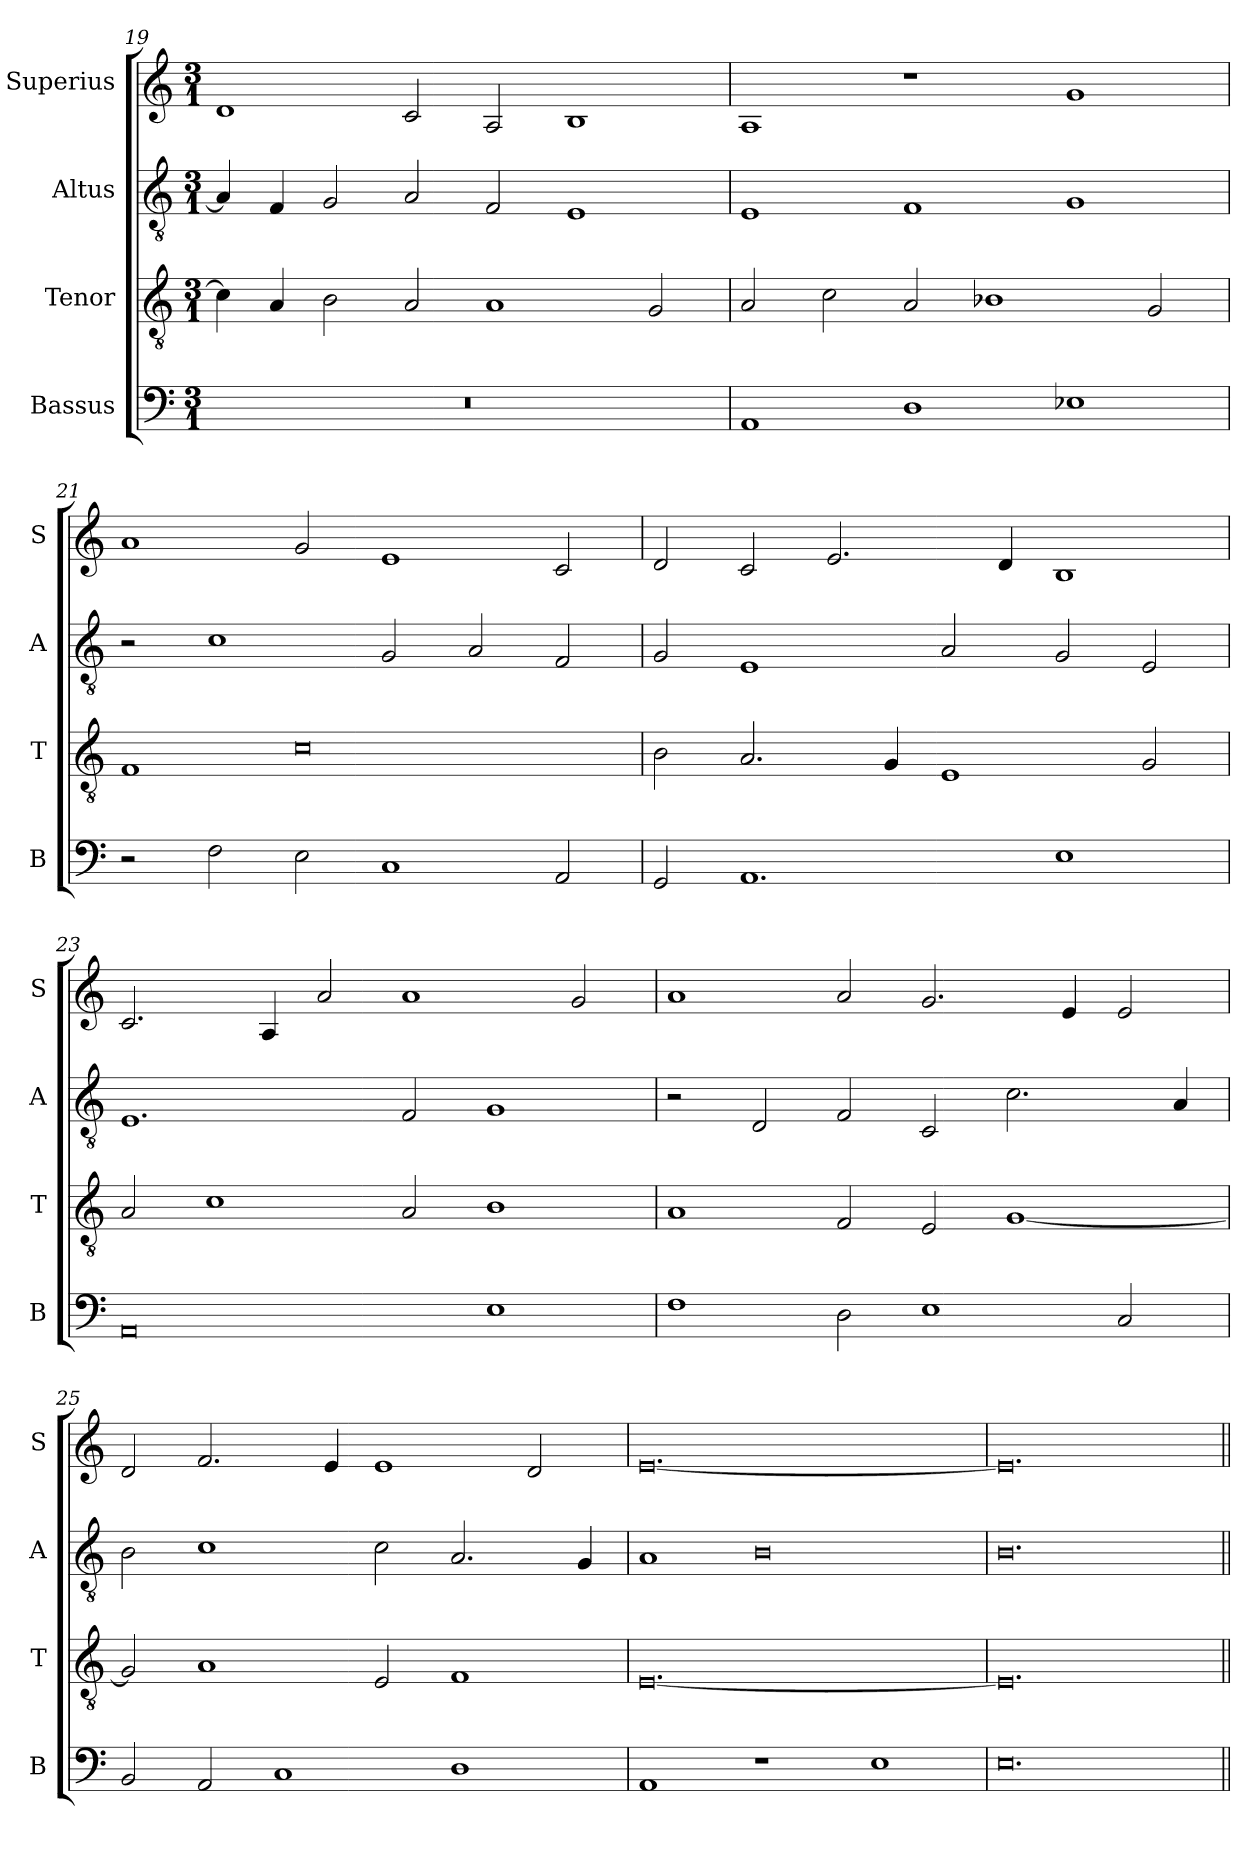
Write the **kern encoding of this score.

**kern	**kern	**kern	**kern
*part4	*part3	*part2	*part1
*staff4	*staff3	*staff2	*staff1
*I"Bassus	*I"Tenor	*I"Altus	*I"Superius
*I'B	*I'T	*I'A	*I'S
*clefF4	*clefGv2	*clefGv2	*clefG2
*k[]	*k[]	*k[]	*k[]
*M3/1	*M3/1	*M3/1	*M3/1
=19	=19	=19	=19
0.r	4c\]	4A/]	1d
.	4A/	4F/	.
.	2B\	2G/	.
.	2A/	2A/	2c/
.	1A	2F/	2A/
.	.	1E	1B
.	2G/	.	.
=20	=20	=20	=20
1AA	2A/	1E	1A
.	2c\	.	.
1D	2A/	1F	1r
.	1B-X	.	.
1E-X	.	1G	1g
.	2G/	.	.
=21	=21	=21	=21
2r	1F	2r	1a
2F\	.	1c	.
2E\	0c	.	2g/
1C	.	2G/	1e
.	.	2A/	.
2AA/	.	2F/	2c/
=22	=22	=22	=22
2GG/	2B\	2G/	2d/
1.AA	2.A/	1E	2c/
.	.	.	2.e/
.	4G/	.	.
.	1E	2A/	.
.	.	.	4d/
1E	.	2G/	1B
.	2G/	2E/	.
=23	=23	=23	=23
0AA	2A/	1.E	2.c/
.	1c	.	.
.	.	.	4A/
.	.	.	2a/
.	2A/	2F/	1a
1E	1B	1G	.
.	.	.	2g/
=24	=24	=24	=24
1F	1A	2r	1a
.	.	2D/	.
2D\	2F/	2F/	2a/
1E	2E/	2C/	2.g/
.	[1G	2.c\	.
.	.	.	4e/
2C/	.	.	2e/
.	.	4A/	.
=25	=25	=25	=25
2BB/	2G/]	2B\	2d/
2AA/	1A	1c	2.f/
1C	.	.	.
.	.	.	4e/
.	2E/	2c\	1e
1D	1F	2.A/	.
.	.	.	2d/
.	.	4G/	.
=26	=26	=26	=26
1AA	[0.E	1A	[0.e
1r	.	0B	.
1E	.	.	.
=27	=27	=27	=27
0.E	0.E]	0.B	0.e]
=||	=||	=||	=||
*-	*-	*-	*-
